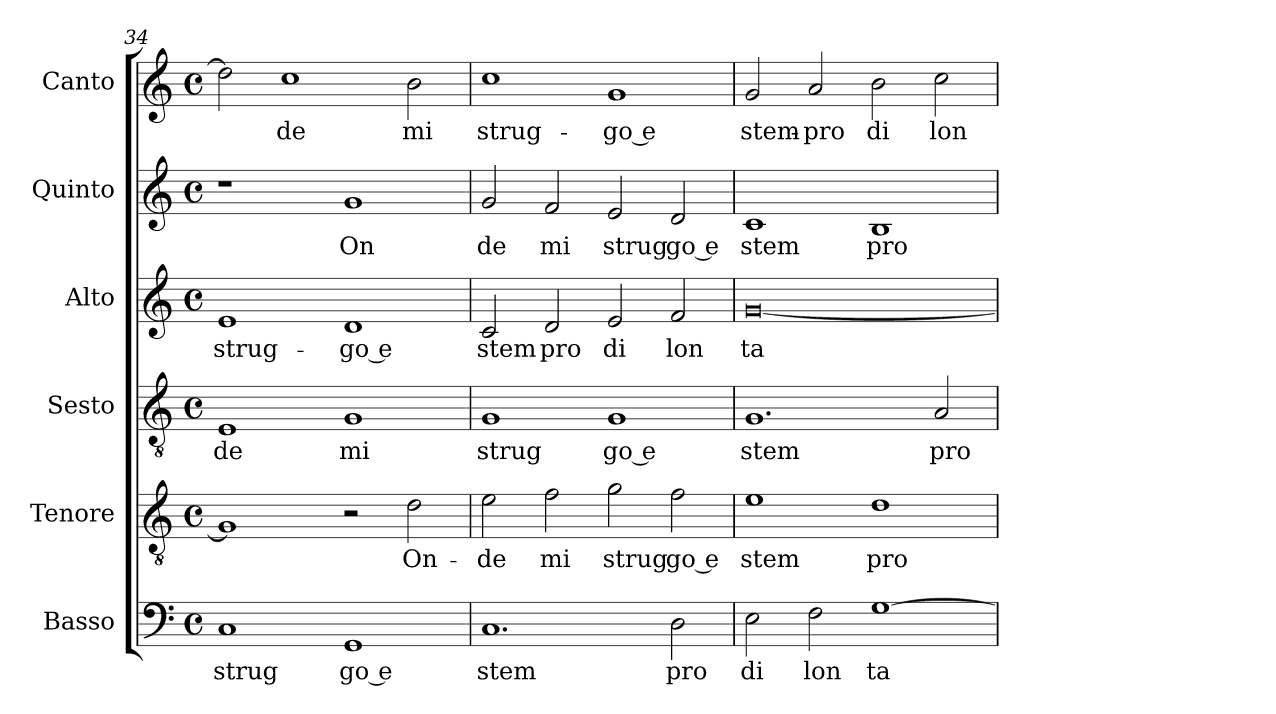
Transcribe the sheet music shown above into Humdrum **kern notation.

**kern	**text	**kern	**text	**kern	**text	**kern	**text	**kern	**text	**kern	**text
*part6	*part6	*part5	*part5	*part4	*part4	*part3	*part3	*part2	*part2	*part1	*part1
*staff6	*staff6	*staff5	*staff5	*staff4	*staff4	*staff3	*staff3	*staff2	*staff2	*staff1	*staff1
*I"Basso	*	*I"Tenore	*	*I"Sesto	*	*I"Alto	*	*I"Quinto	*	*I"Canto	*
*clefF4	*	*clefGv2	*	*clefGv2	*	*clefG2	*	*clefG2	*	*clefG2	*
*M4/4	*	*M4/4	*	*M4/4	*	*M4/4	*	*M4/4	*	*M4/4	*
*met(c)	*	*met(c)	*	*met(c)	*	*met(c)	*	*met(c)	*	*met(c)	*
=34	=34	=34	=34	=34	=34	=34	=34	=34	=34	=34	=34
!	!LO:LY:b:cj	!	!	!	!LO:LY:b:cj	!	!LO:LY:b:cj	!	!	!	!
1C	strug	1G]	.	1E	-de	1e	strug-	1r	.	2dd\]	.
!	!	!	!	!	!	!	!	!	!	!	!LO:LY:b:cj
.	.	.	.	.	.	.	.	.	.	1cc	de
!	!LO:LY:b:rj	!	!	!	!LO:LY:b:cj	!	!LO:LY:b:rj	!	!LO:LY:b:cj	!	!
1GG	go e	2r	.	1G	mi	1d	-go e	1g	On	.	.
!	!	!	!LO:LY:b:cj	!	!	!	!	!	!	!	!LO:LY:b:cj
.	.	2d\	On-	.	.	.	.	.	.	2b\	mi
!!LO:LB:g=z
=35	=35	=35	=35	=35	=35	=35	=35	=35	=35	=35	=35
!	!LO:LY:b:cj	!	!LO:LY:b:cj	!	!LO:LY:b:cj	!	!LO:LY:b:cj	!	!LO:LY:b:cj	!	!LO:LY:b:cj
1.C	stem	2e\	-de	1G	strug	2c/	stem	2g/	de	1cc	strug-
!	!	!	!LO:LY:b:cj	!	!	!	!LO:LY:b:cj	!	!LO:LY:b:cj	!	!
.	.	2f\	mi	.	.	2d/	pro	2f/	mi	.	.
!	!	!	!LO:LY:b:cj	!	!LO:LY:b:rj	!	!LO:LY:b:cj	!	!LO:LY:b:cj	!	!LO:LY:b:rj
.	.	2g\	strug	1G	go e	2e/	di	2e/	strug	1g	-go e
!	!LO:LY:b:cj	!	!LO:LY:b:rj	!	!	!	!LO:LY:b:cj	!	!LO:LY:b:rj	!	!
2D\	pro	2f\	go e	.	.	2f/	lon	2d/	go e	.	.
=36	=36	=36	=36	=36	=36	=36	=36	=36	=36	=36	=36
!	!LO:LY:b:cj	!	!LO:LY:b:cj	!	!LO:LY:b:cj	!	!LO:LY:b:cj	!	!LO:LY:b:cj	!	!LO:LY:b:cj
2E\	di	1e	stem	1.G	stem	[<0g	ta	1c	stem	2g/	stem-
!	!LO:LY:b:cj	!	!	!	!	!	!	!	!	!	!LO:LY:b:cj
2F\	lon	.	.	.	.	.	.	.	.	2a/	-pro
!	!LO:LY:b:cj	!	!LO:LY:b:cj	!	!	!	!	!	!LO:LY:b:cj	!	!LO:LY:b:cj
[>1G	ta	1d	pro	.	.	.	.	1B	pro	2b\	di
!	!	!	!	!	!LO:LY:b:cj	!	!	!	!	!	!LO:LY:b:cj
.	.	.	.	2A/	pro	.	.	.	.	2cc\	lon-
=	=	=	=	=	=	=	=	=	=	=	=
*-	*-	*-	*-	*-	*-	*-	*-	*-	*-	*-	*-
